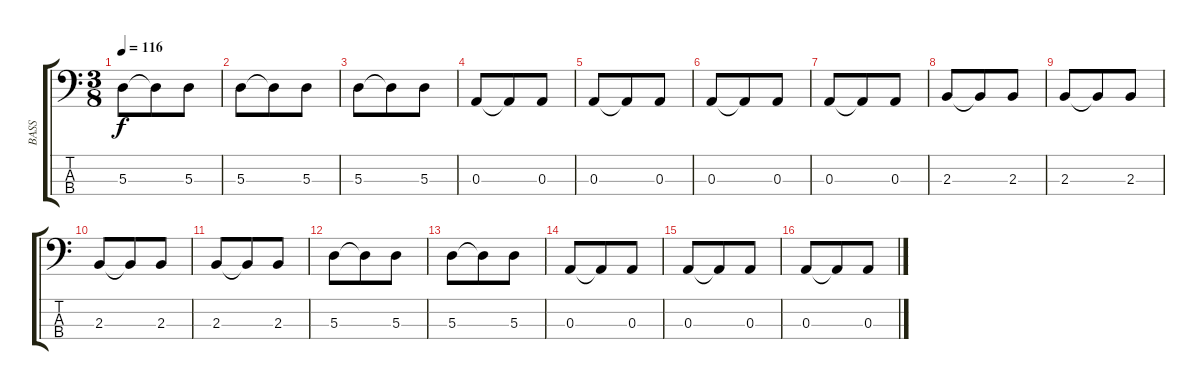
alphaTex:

\track ("BASS" "BASS") {instrument acousticguitarnylon}
\staff {score tabs}
\tuning (G2 D2 A1 E1) {hide}
\ts (3 8)
\tempo 116
\clef f4
\ks c
5.3.8{dy f} 5.3{t}.8 5.3.8 |
5.3.8 5.3{t}.8 5.3.8 |
5.3.8 5.3{t}.8 5.3.8 |
0.3.8 0.3{t}.8 0.3.8 |
0.3.8 0.3{t}.8 0.3.8 |
0.3.8 0.3{t}.8 0.3.8 |
0.3.8 0.3{t}.8 0.3.8 |
2.3.8 2.3{t}.8 2.3.8 |
2.3.8 2.3{t}.8 2.3.8 |
2.3.8 2.3{t}.8 2.3.8 |
2.3.8 2.3{t}.8 2.3.8 |
5.3.8 5.3{t}.8 5.3.8 |
5.3.8 5.3{t}.8 5.3.8 |
0.3.8 0.3{t}.8 0.3.8 |
0.3.8 0.3{t}.8 0.3.8 |
0.3.8 0.3{t}.8 0.3.8
